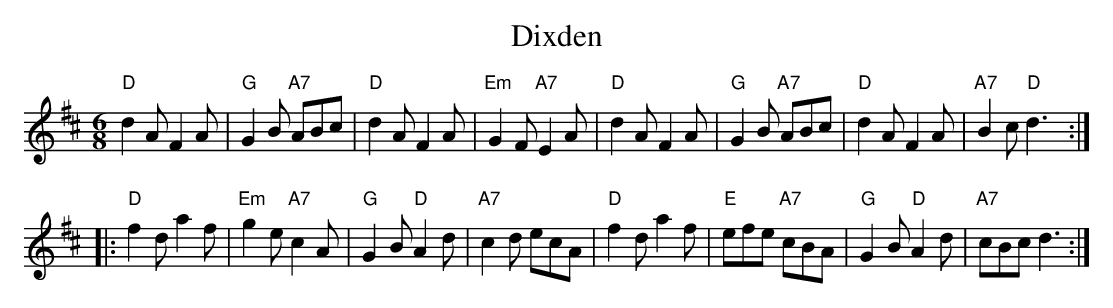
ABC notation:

X:1
T:Dixden
M:6/8
K:D
"D"d2A F2A|"G"G2B "A7"ABc|"D"d2A F2A|"Em"G2F "A7"E2A|"D"d2A F2A|"G"G2B "A7"ABc\
|"D"d2A F2A|"A7"B2c "D"d3::
"D"f2d a2f|"Em"g2e "A7"c2A|"G"G2B "D"A2d|"A7"c2d ecA|"D"f2d a2f|"E"efe "A7"cBA\
|"G"G2B "D"A2d|"A7"cBc d3:|
